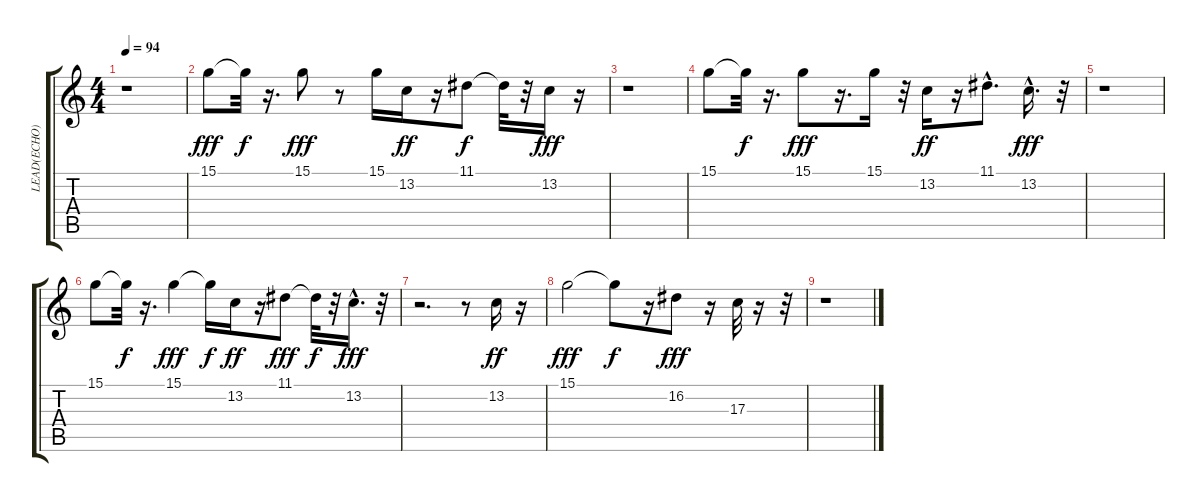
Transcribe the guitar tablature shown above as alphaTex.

\track ("LEAD(ECHO)" "LEAD(ECHO)") {instrument rockorgan}
\staff {score tabs}
\tuning (E4 B3 G3 D3 A2 E2) {hide}
\ts (4 4)
\tempo 94
\clef g2
\ks c
r.1{dy fff} |
15.1.8 15.1{t}.32{dy f} r.16{d} 15.1.8{dy fff} r.8 15.1.16 13.2.16{dy ff} r.16 11.1.8{dy f} 11.1{t}.32 r.32 13.2.16{dy fff} r.16 |
r.1 |
15.1.8 15.1{t}.32{dy f} r.16{d} 15.1.8{dy fff} r.16{d} 15.1.16 r.32 13.2.16{dy ff} r.16 11.1{hac}.8{d} 13.2{hac}.16{d dy fff} r.32 |
r.1 |
15.1.8 15.1{t}.32{dy f} r.16{d} 15.1.4{dy fff} 15.1{t}.16{dy f} 13.2.16{dy ff} r.16 11.1.8{dy fff} 11.1{t}.32{dy f} r.32 13.2{hac}.16{d dy fff} r.32 |
r.2{d} r.8 13.2.16{dy ff} r.16 |
15.1.2{dy fff} 15.1{t}.8{dy f} r.16 16.2.8{dy fff} r.16 17.3.32 r.16 r.32 |
r.1
